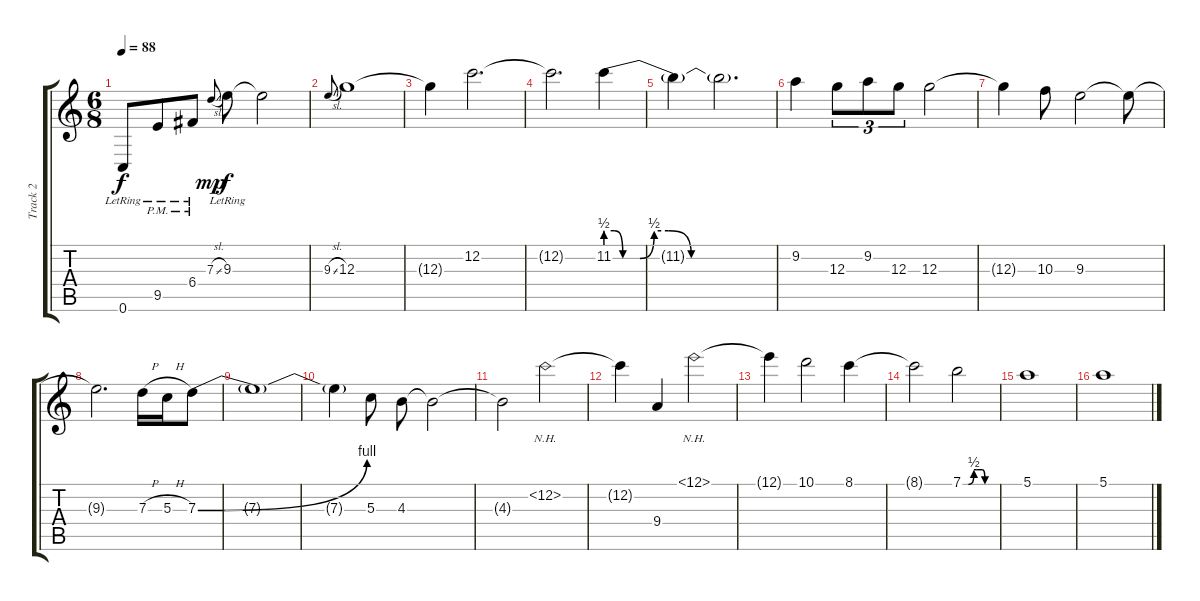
\track ("Track 2" "Track 2") {mute instrument acousticguitarsteel}
\staff {score tabs}
\tuning (E4 C4 G3 C3 G2 C2) {hide}
\ts (6 8)
\tempo 88
\clef g2
\ks c
0.6{lr}.8{dy f} 9.5{pm lr}.8 6.4{pm lr}.8 7.3{sl}.8{gr onbeat dy mp} 9.3{lr}.8{dy f} 9.3{t}.2 |
9.3{sl}.8{gr onbeat} 12.3.1 |
12.3{t}.4 12.2.2{d} |
12.2{t}.2{d} 11.2{be (custom 0 2 3 2 6 0 12 0 17 2 22 2 30 0 40 0 50 0 60 0)}.4 |
11.2{t}.4 11.2{t}.2{d} |
9.2.4 12.3.8{tu (3 2)} 9.2.8{tu (3 2)} 12.3.8{tu (3 2)} 12.3.2 |
12.3{t}.4 10.3.8 9.3.2 9.3{t}.8 |
9.3{t}.2{d} 7.3{h}.16 5.3{h}.16 7.3{be (bend 0 0 60 4)}.8 |
7.3{t}.1 |
7.3{t}.4 5.3.8 4.3.8 4.3{t}.2 |
4.3{t}.2 12.2{nh}.2 |
12.2{t}.4 9.4.4 12.1{nh}.2 |
12.1{t}.4 10.1.2 8.1.4 |
8.1{t}.2 7.1{be (custom 0 0 10 0 20 2 25 2 35 2 40 0 60 0)}.2 |
5.1.1 |
5.1.1
